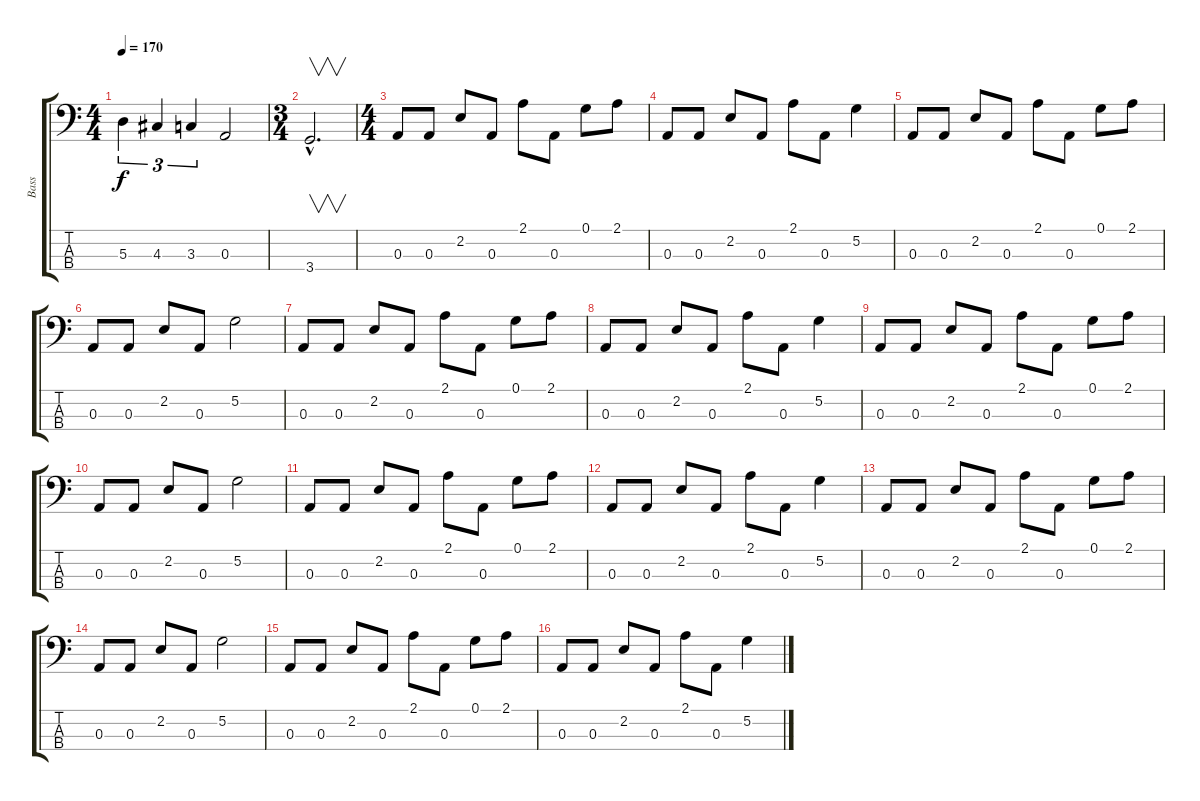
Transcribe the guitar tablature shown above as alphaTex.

\track ("Bass" "Bass") {instrument electricbasspick}
\staff {score tabs}
\tuning (G2 D2 A1 E1) {hide}
\ts (4 4)
\tempo 170
\clef f4
\ks c
5.3.4{tu (3 2) dy f} 4.3.4{tu (3 2)} 3.3.4{tu (3 2)} 0.3.2 |
\ts (3 4)
3.4{hac}.2{v d} |
\ts (4 4)
0.3.8 0.3.8 2.2.8 0.3.8 2.1.8 0.3.8 0.1.8 2.1.8 |
0.3.8 0.3.8 2.2.8 0.3.8 2.1.8 0.3.8 5.2.4 |
0.3.8 0.3.8 2.2.8 0.3.8 2.1.8 0.3.8 0.1.8 2.1.8 |
0.3.8 0.3.8 2.2.8 0.3.8 5.2.2 |
0.3.8 0.3.8 2.2.8 0.3.8 2.1.8 0.3.8 0.1.8 2.1.8 |
0.3.8 0.3.8 2.2.8 0.3.8 2.1.8 0.3.8 5.2.4 |
0.3.8 0.3.8 2.2.8 0.3.8 2.1.8 0.3.8 0.1.8 2.1.8 |
0.3.8 0.3.8 2.2.8 0.3.8 5.2.2 |
0.3.8 0.3.8 2.2.8 0.3.8 2.1.8 0.3.8 0.1.8 2.1.8 |
0.3.8 0.3.8 2.2.8 0.3.8 2.1.8 0.3.8 5.2.4 |
0.3.8 0.3.8 2.2.8 0.3.8 2.1.8 0.3.8 0.1.8 2.1.8 |
0.3.8 0.3.8 2.2.8 0.3.8 5.2.2 |
0.3.8 0.3.8 2.2.8 0.3.8 2.1.8 0.3.8 0.1.8 2.1.8 |
0.3.8 0.3.8 2.2.8 0.3.8 2.1.8 0.3.8 5.2.4
